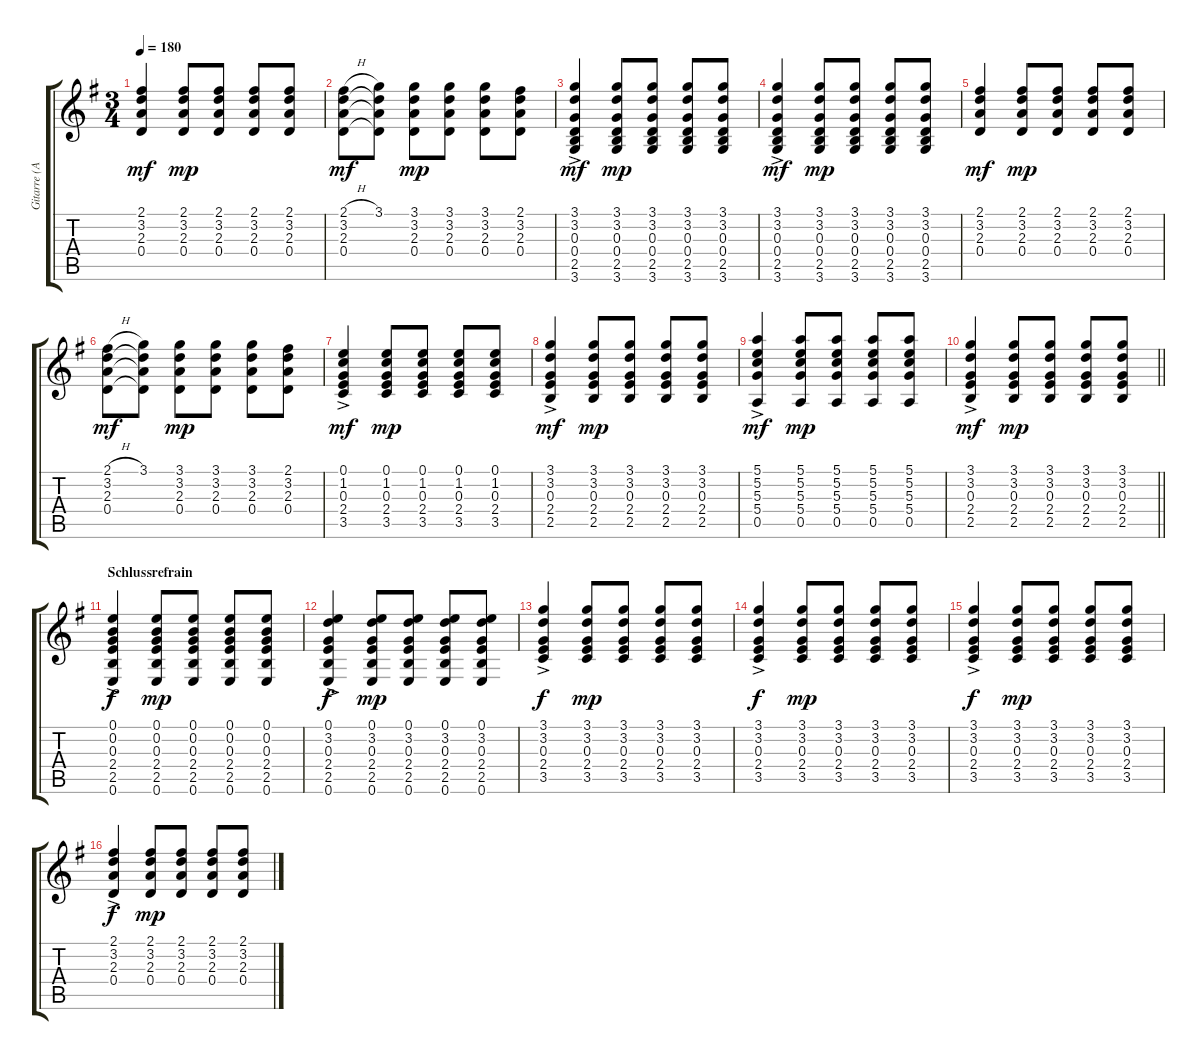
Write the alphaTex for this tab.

\track ("Gitarre (Akustisch / Rhytmus)" "Gitarre (A") {instrument acousticguitarsteel bank 25}
\staff {score tabs}
\tuning (E4 B3 G3 D3 A2 E2) {hide}
\ts (3 4)
\tempo 180
\clef g2
\ks eminor
(2.1 3.2 2.3 0.4).4{dy mf} (2.1 3.2 2.3 0.4).8{dy mp} (2.1 3.2 2.3 0.4).8 (2.1 3.2 2.3 0.4).8 (2.1 3.2 2.3 0.4).8 |
(2.1{h} 3.2 2.3 0.4).8{dy mf} (3.1 3.2{t} 2.3{t} 0.4{t}).8{beam split} (3.1 3.2 2.3 0.4).8{dy mp} (3.1 3.2 2.3 0.4).8{beam split} (3.1 3.2 2.3 0.4).8 (2.1 3.2 2.3 0.4).8 |
(3.1{ac} 3.2{ac} 0.3{ac} 0.4{ac} 2.5{ac} 3.6{ac}).4{dy mf} (3.1 3.2 0.3 0.4 2.5 3.6).8{dy mp} (3.1 3.2 0.3 0.4 2.5 3.6).8 (3.1 3.2 0.3 0.4 2.5 3.6).8 (3.1 3.2 0.3 0.4 2.5 3.6).8 |
(3.1{ac} 3.2{ac} 0.3{ac} 0.4{ac} 2.5{ac} 3.6{ac}).4{dy mf} (3.1 3.2 0.3 0.4 2.5 3.6).8{dy mp} (3.1 3.2 0.3 0.4 2.5 3.6).8 (3.1 3.2 0.3 0.4 2.5 3.6).8 (3.1 3.2 0.3 0.4 2.5 3.6).8 |
(2.1 3.2 2.3 0.4).4{dy mf} (2.1 3.2 2.3 0.4).8{dy mp} (2.1 3.2 2.3 0.4).8 (2.1 3.2 2.3 0.4).8 (2.1 3.2 2.3 0.4).8 |
(2.1{h} 3.2 2.3 0.4).8{dy mf} (3.1 3.2{t} 2.3{t} 0.4{t}).8{beam split} (3.1 3.2 2.3 0.4).8{dy mp} (3.1 3.2 2.3 0.4).8{beam split} (3.1 3.2 2.3 0.4).8 (2.1 3.2 2.3 0.4).8 |
(0.1{ac} 1.2{ac} 0.3{ac} 2.4{ac} 3.5{ac}).4{dy mf} (0.1 1.2 0.3 2.4 3.5).8{dy mp} (0.1 1.2 0.3 2.4 3.5).8 (0.1 1.2 0.3 2.4 3.5).8 (0.1 1.2 0.3 2.4 3.5).8 |
(3.1{ac} 3.2{ac} 0.3{ac} 2.4{ac} 2.5{ac}).4{dy mf} (3.1 3.2 0.3 2.4 2.5).8{dy mp} (3.1 3.2 0.3 2.4 2.5).8 (3.1 3.2 0.3 2.4 2.5).8 (3.1 3.2 0.3 2.4 2.5).8 |
(5.1{ac} 5.2{ac} 5.3{ac} 5.4{ac} 0.5{ac}).4{dy mf} (5.1 5.2 5.3 5.4 0.5).8{dy mp} (5.1 5.2 5.3 5.4 0.5).8 (5.1 5.2 5.3 5.4 0.5).8 (5.1 5.2 5.3 5.4 0.5).8 |
\barLineRight lightlight
(3.1{ac} 3.2{ac} 0.3{ac} 2.4{ac} 2.5{ac}).4{dy mf} (3.1 3.2 0.3 2.4 2.5).8{dy mp} (3.1 3.2 0.3 2.4 2.5).8 (3.1 3.2 0.3 2.4 2.5).8 (3.1 3.2 0.3 2.4 2.5).8 |
\section ("" "Schlussrefrain")
(0.1{ac} 0.2{ac} 0.3{ac} 2.4{ac} 2.5{ac} 0.6{ac}).4{dy f} (0.1 0.2 0.3 2.4 2.5 0.6).8{dy mp} (0.1 0.2 0.3 2.4 2.5 0.6).8 (0.1 0.2 0.3 2.4 2.5 0.6).8 (0.1 0.2 0.3 2.4 2.5 0.6).8 |
(0.1{ac} 3.2{ac} 0.3{ac} 2.4{ac} 2.5{ac} 0.6{ac}).4{dy f} (0.1 3.2 0.3 2.4 2.5 0.6).8{dy mp} (0.1 3.2 0.3 2.4 2.5 0.6).8 (0.1 3.2 0.3 2.4 2.5 0.6).8 (0.1 3.2 0.3 2.4 2.5 0.6).8 |
(3.1{ac} 3.2{ac} 0.3{ac} 2.4{ac} 3.5{ac}).4{dy f} (3.1 3.2 0.3 2.4 3.5).8{dy mp} (3.1 3.2 0.3 2.4 3.5).8 (3.1 3.2 0.3 2.4 3.5).8 (3.1 3.2 0.3 2.4 3.5).8 |
(3.1{ac} 3.2{ac} 0.3{ac} 2.4{ac} 3.5{ac}).4{dy f} (3.1 3.2 0.3 2.4 3.5).8{dy mp} (3.1 3.2 0.3 2.4 3.5).8 (3.1 3.2 0.3 2.4 3.5).8 (3.1 3.2 0.3 2.4 3.5).8 |
(3.1{ac} 3.2{ac} 0.3{ac} 2.4{ac} 3.5{ac}).4{dy f} (3.1 3.2 0.3 2.4 3.5).8{dy mp} (3.1 3.2 0.3 2.4 3.5).8 (3.1 3.2 0.3 2.4 3.5).8 (3.1 3.2 0.3 2.4 3.5).8 |
(2.1{ac} 3.2{ac} 2.3{ac} 0.4{ac}).4{dy f} (2.1 3.2 2.3 0.4).8{dy mp} (2.1 3.2 2.3 0.4).8 (2.1 3.2 2.3 0.4).8 (2.1 3.2 2.3 0.4).8
